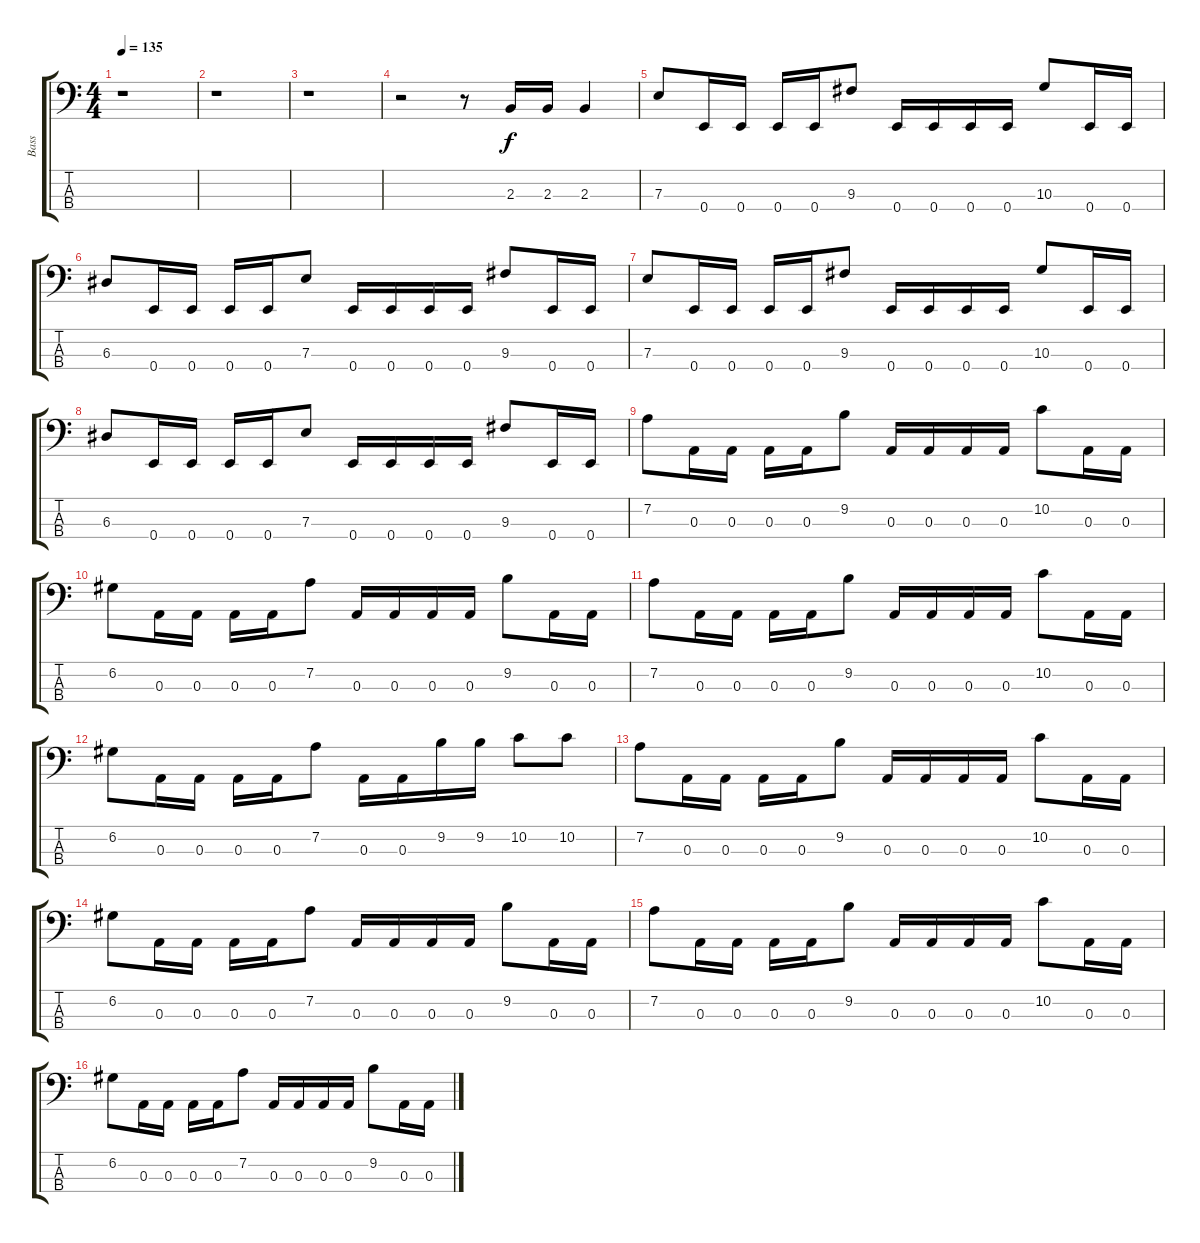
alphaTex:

\track ("Bass" "Bass") {instrument electricbasspick}
\staff {score tabs}
\tuning (G2 D2 A1 E1) {hide}
\ts (4 4)
\tempo 135
\clef f4
\ks c
r.1{dy f instrument electricbasspick} |
r.1 |
r.1 |
r.2 r.8 2.3.16 2.3.16 2.3.4 |
7.3.8 0.4.16 0.4.16 0.4.16 0.4.16 9.3.8 0.4.16 0.4.16 0.4.16 0.4.16 10.3.8 0.4.16 0.4.16 |
6.3.8 0.4.16 0.4.16 0.4.16 0.4.16 7.3.8 0.4.16 0.4.16 0.4.16 0.4.16 9.3.8 0.4.16 0.4.16 |
7.3.8 0.4.16 0.4.16 0.4.16 0.4.16 9.3.8 0.4.16 0.4.16 0.4.16 0.4.16 10.3.8 0.4.16 0.4.16 |
6.3.8 0.4.16 0.4.16 0.4.16 0.4.16 7.3.8 0.4.16 0.4.16 0.4.16 0.4.16 9.3.8 0.4.16 0.4.16 |
7.2.8 0.3.16 0.3.16 0.3.16 0.3.16 9.2.8 0.3.16 0.3.16 0.3.16 0.3.16 10.2.8 0.3.16 0.3.16 |
6.2.8 0.3.16 0.3.16 0.3.16 0.3.16 7.2.8 0.3.16 0.3.16 0.3.16 0.3.16 9.2.8 0.3.16 0.3.16 |
7.2.8 0.3.16 0.3.16 0.3.16 0.3.16 9.2.8 0.3.16 0.3.16 0.3.16 0.3.16 10.2.8 0.3.16 0.3.16 |
6.2.8 0.3.16 0.3.16 0.3.16 0.3.16 7.2.8 0.3.16 0.3.16 9.2.16 9.2.16 10.2.8 10.2.8 |
7.2.8 0.3.16 0.3.16 0.3.16 0.3.16 9.2.8 0.3.16 0.3.16 0.3.16 0.3.16 10.2.8 0.3.16 0.3.16 |
6.2.8 0.3.16 0.3.16 0.3.16 0.3.16 7.2.8 0.3.16 0.3.16 0.3.16 0.3.16 9.2.8 0.3.16 0.3.16 |
7.2.8 0.3.16 0.3.16 0.3.16 0.3.16 9.2.8 0.3.16 0.3.16 0.3.16 0.3.16 10.2.8 0.3.16 0.3.16 |
6.2.8 0.3.16 0.3.16 0.3.16 0.3.16 7.2.8 0.3.16 0.3.16 0.3.16 0.3.16 9.2.8 0.3.16 0.3.16
